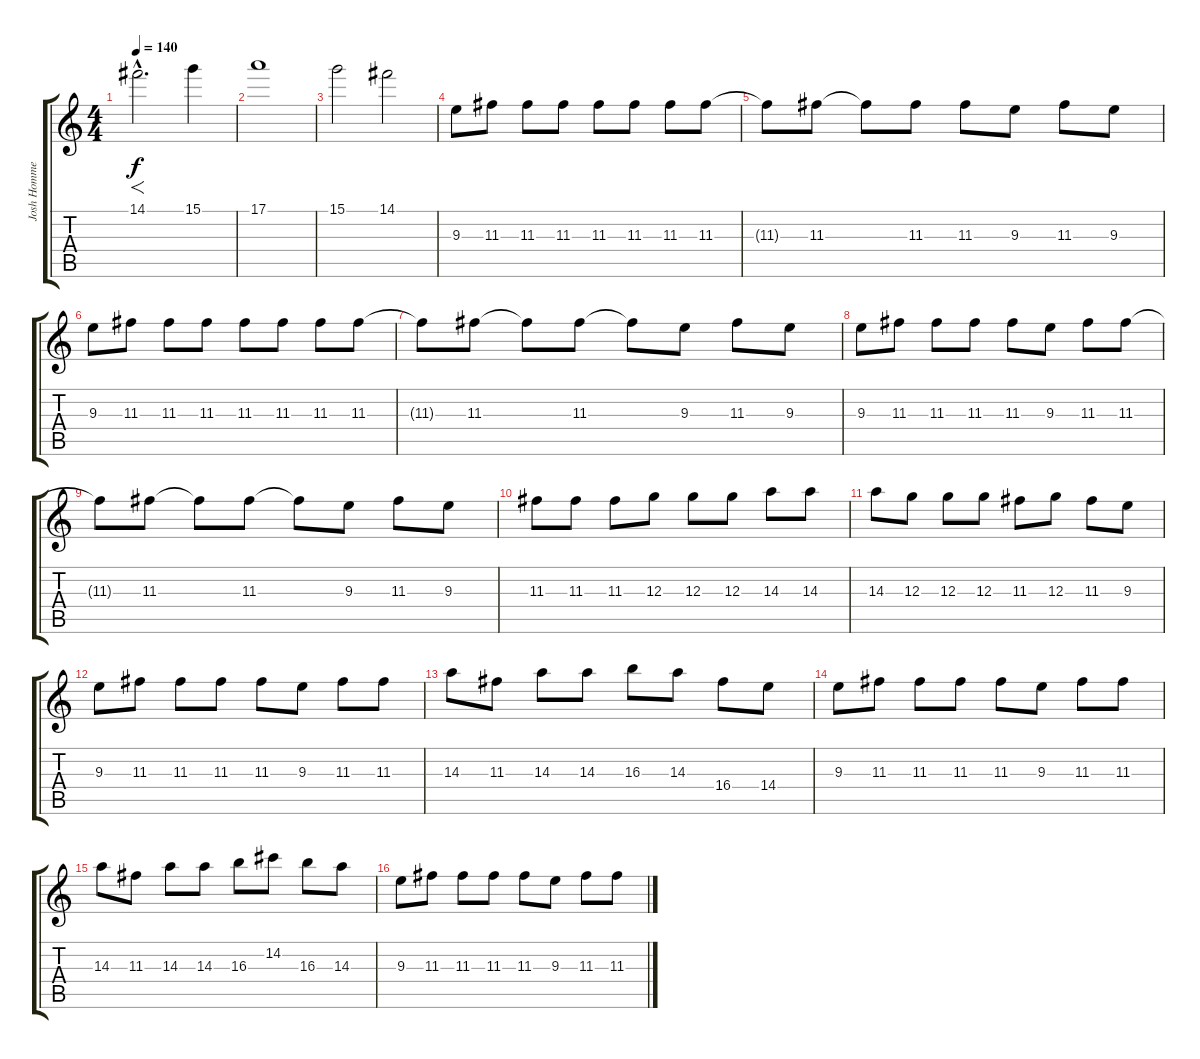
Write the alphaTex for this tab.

\track ("Josh Homme" "Josh Homme") {instrument distortionguitar}
\staff {score tabs}
\tuning (E4 B3 G3 D3 A2 E2) {hide}
\ts (4 4)
\tempo 140
\clef g2
\ks c
14.1{hac}.2{f d dy f} 15.1.4 |
17.1.1 |
15.1.2 14.1.2 |
9.3.8 11.3.8 11.3.8 11.3.8 11.3.8 11.3.8 11.3.8 11.3.8 |
11.3{t}.8 11.3.8 11.3{t}.8 11.3.8 11.3.8 9.3.8 11.3.8 9.3.8 |
9.3.8 11.3.8 11.3.8 11.3.8 11.3.8 11.3.8 11.3.8 11.3.8 |
11.3{t}.8 11.3.8 11.3{t}.8 11.3.8 11.3{t}.8 9.3.8 11.3.8 9.3.8 |
9.3.8 11.3.8 11.3.8 11.3.8 11.3.8 9.3.8 11.3.8 11.3.8 |
11.3{t}.8 11.3.8 11.3{t}.8 11.3.8 11.3{t}.8 9.3.8 11.3.8 9.3.8 |
11.3.8 11.3.8 11.3.8 12.3.8 12.3.8 12.3.8 14.3.8 14.3.8 |
14.3.8 12.3.8 12.3.8 12.3.8 11.3.8 12.3.8 11.3.8 9.3.8 |
9.3.8 11.3.8 11.3.8 11.3.8 11.3.8 9.3.8 11.3.8 11.3.8 |
14.3.8 11.3.8 14.3.8 14.3.8 16.3.8 14.3.8 16.4.8 14.4.8 |
9.3.8 11.3.8 11.3.8 11.3.8 11.3.8 9.3.8 11.3.8 11.3.8 |
14.3.8 11.3.8 14.3.8 14.3.8 16.3.8 14.2.8 16.3.8 14.3.8 |
9.3.8 11.3.8 11.3.8 11.3.8 11.3.8 9.3.8 11.3.8 11.3.8
